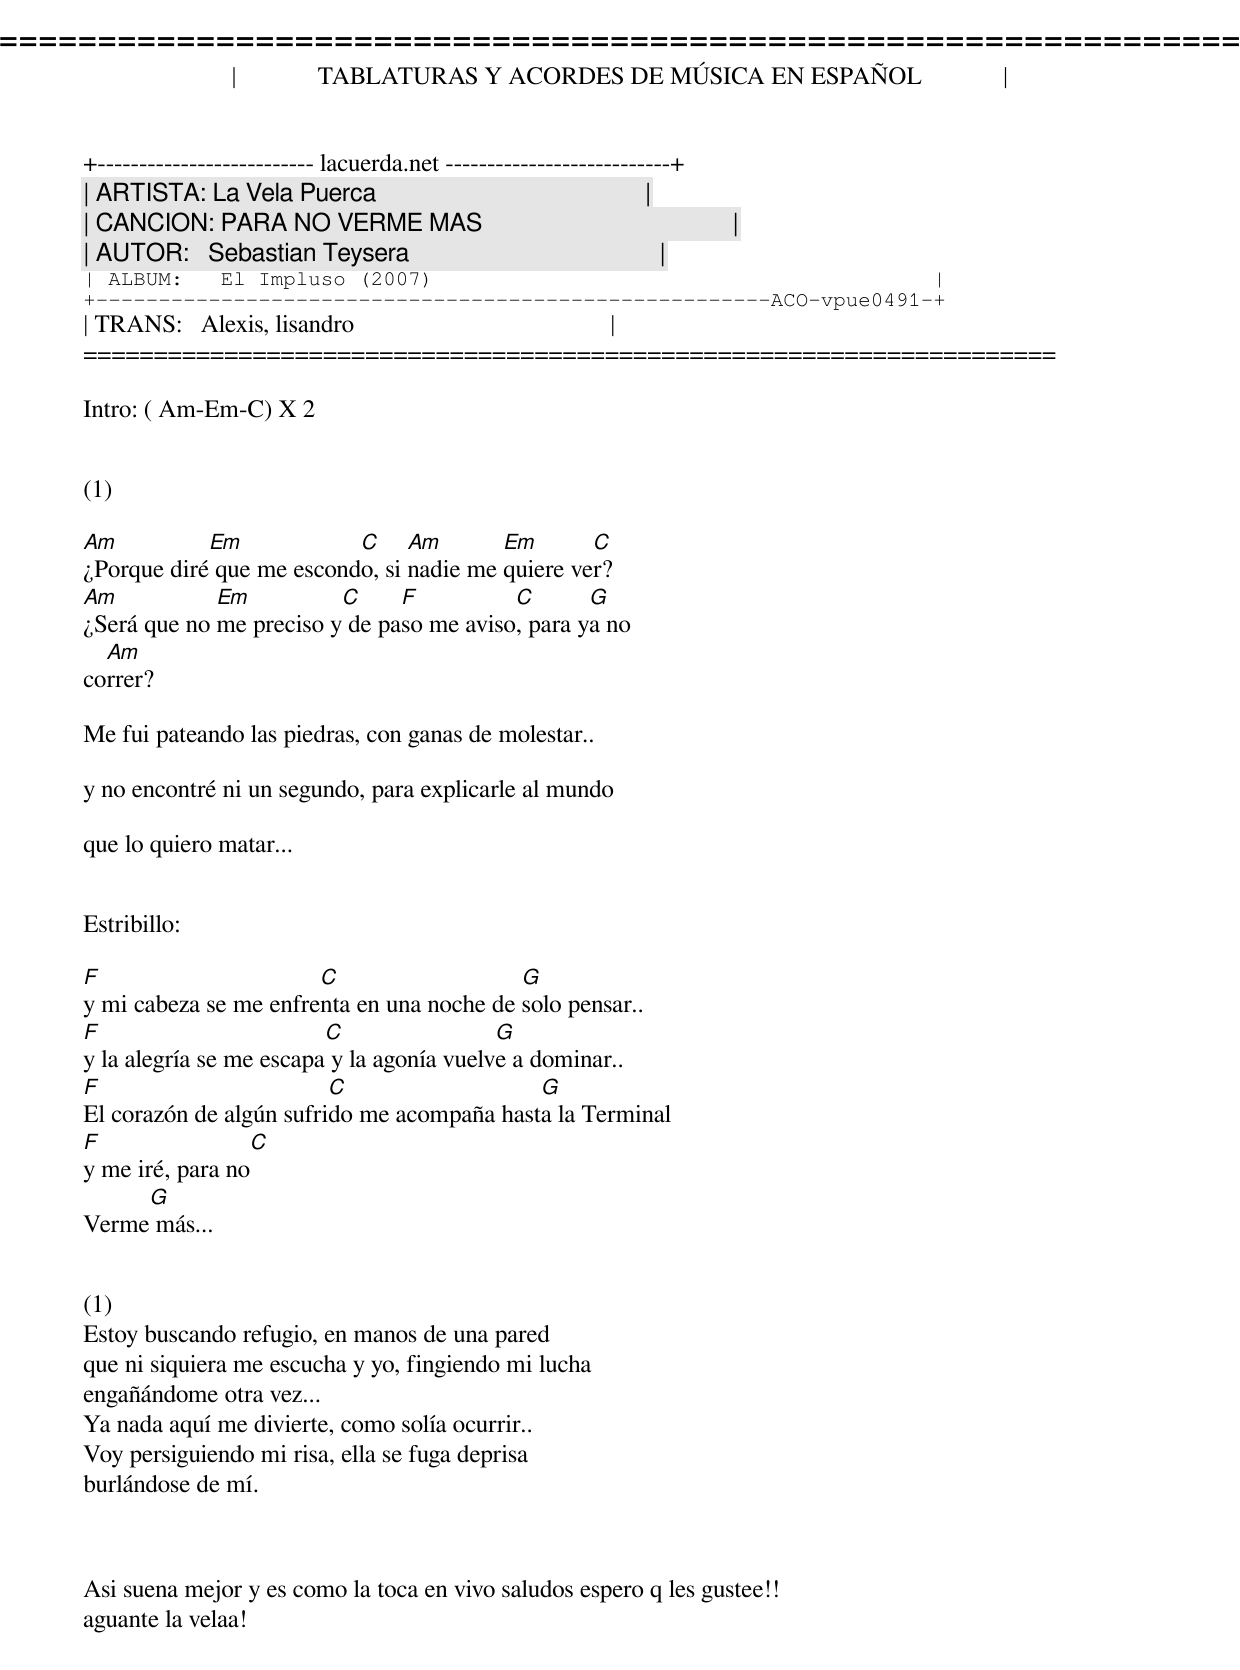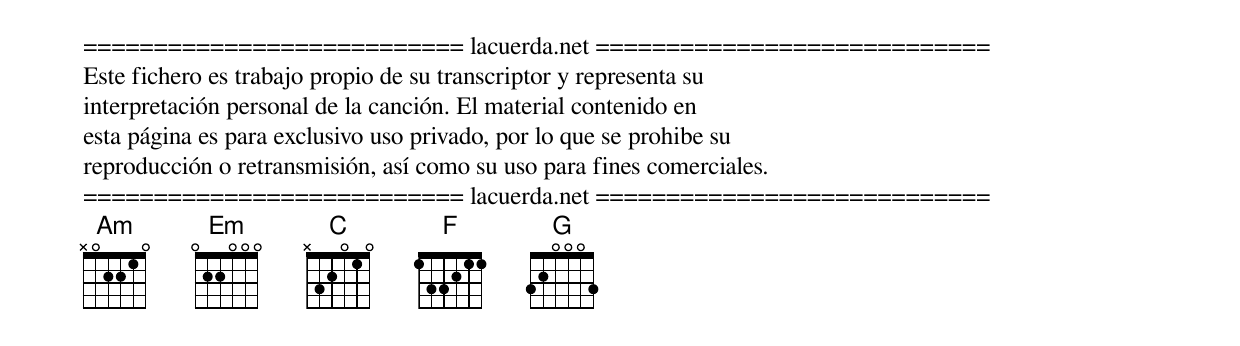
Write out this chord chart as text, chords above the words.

=====================================================================
|             TABLATURAS Y ACORDES DE MÚSICA EN ESPAÑOL             |
+-------------------------- lacuerda.net ---------------------------+
| ARTISTA: La Vela Puerca                                           |
| CANCION: PARA NO VERME MAS                                        |
| AUTOR:   Sebastian Teysera                                        |
| ALBUM:   El Impluso (2007)                                        |
+------------------------------------------------------ACO-vpue0491-+
| TRANS:   Alexis, lisandro                                         |
=====================================================================

Intro: ( Am-Em-C) X 2


(1)

Am          Em            C     Am       Em       C
¿Porque diré que me escondo, si nadie me quiere ver?
Am           Em          C     F          C       G
¿Será que no me preciso y de paso me aviso, para ya no
  Am
correr?

Me fui pateando las piedras, con ganas de molestar..

y no encontré ni un segundo, para explicarle al mundo

que lo quiero matar...


Estribillo:

F                      C                   G
y mi cabeza se me enfrenta en una noche de solo pensar..
F                        C                 G
y la alegría se me escapa y la agonía vuelve a dominar..
F                        C                  G
El corazón de algún sufrido me acompaña hasta la Terminal
F                 C
y me iré, para no
     G
Verme más...


(1)
Estoy buscando refugio, en manos de una pared
que ni siquiera me escucha y yo, fingiendo mi lucha
engañándome otra vez...
Ya nada aquí me divierte, como solía ocurrir..
Voy persiguiendo mi risa, ella se fuga deprisa
burlándose de mí.



Asi suena mejor y es como la toca en vivo saludos espero q les gustee!!
aguante la velaa!


=========================== lacuerda.net ============================
Este fichero es trabajo propio de su transcriptor y representa su
interpretación personal de la canción. El material contenido en
esta página es para exclusivo uso privado, por lo que se prohibe su
reproducción o retransmisión, así como su uso para fines comerciales.
=========================== lacuerda.net ============================
